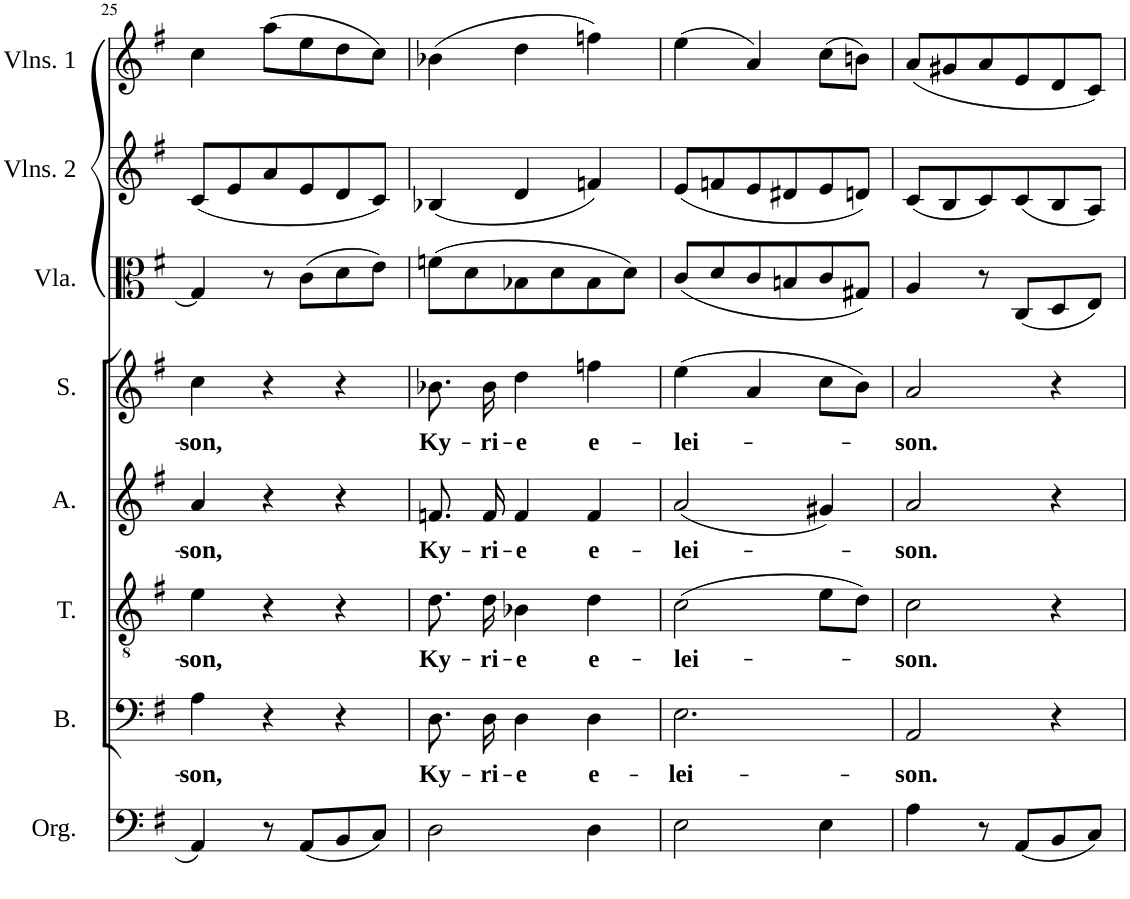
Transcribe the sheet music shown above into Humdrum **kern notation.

**kern	**kern	**text	**kern	**text	**kern	**text	**kern	**text	**kern	**kern	**kern
*part8	*part7	*part7	*part6	*part6	*part5	*part5	*part4	*part4	*part3	*part2	*part1
*staff8	*staff7	*staff7	*staff6	*staff6	*staff5	*staff5	*staff4	*staff4	*staff3	*staff2	*staff1
*I"Organ	*I"Bass	*	*I"Tenor	*	*I"Alto	*	*I"Soprano	*	*I"Viola	*I"Violins 2	*I"Violins 1
*I'Org.	*I'B.	*	*I'T.	*	*I'A.	*	*I'S.	*	*I'Vla.	*I'Vlns. 2	*I'Vlns. 1
!!LO:PB:g=z
*clefF4	*clefF4	*	*clefGv2	*	*clefG2	*	*clefG2	*	*clefC3	*clefG2	*clefG2
*k[f#]	*k[f#]	*	*k[f#]	*	*k[f#]	*	*k[f#]	*	*k[f#]	*k[f#]	*k[f#]
*M3/4	*M3/4	*	*M3/4	*	*M3/4	*	*M3/4	*	*M3/4	*M3/4	*M3/4
=25	=25	=25	=25	=25	=25	=25	=25	=25	=25	=25	=25
!	!	!LO:LY:b	!	!LO:LY:b	!	!LO:LY:b	!	!LO:LY:b	!	!	!
4AA/	4A\	-son,	4e\	-son,	4a/	-son,	4cc\	-son,	4G#/]	(8c/L	4cc\
.	.	.	.	.	.	.	.	.	.	8e/	.
8r	4r	.	4r	.	4r	.	4r	.	8r	8a/	(8aa\L
(8AA/L	.	.	.	.	.	.	.	.	(8c\L	8e/	8ee\
8BB/	4r	.	4r	.	4r	.	4r	.	8d\	8d/	8dd\
8C/J)	.	.	.	.	.	.	.	.	8e\J)	8c/J)	8cc\J)
=26	=26	=26	=26	=26	=26	=26	=26	=26	=26	=26	=26
!	!	!LO:LY:b	!	!LO:LY:b	!	!LO:LY:b	!	!LO:LY:b	!	!	!
2D\	8.D\L	Ky-	8.d\	Ky-	8.fn/L	Ky-	8.b-X\	Ky-	(8fn\L	(4B-X/	(4b-X\
.	.	.	.	.	.	.	.	.	8d\	.	.
!	!	!LO:LY:b	!	!LO:LY:b	!	!LO:LY:b	!	!LO:LY:b	!	!	!
.	16D\Jk	-ri-	16d\	-ri-	16f/Jk	-ri-	16b-\	-ri-	.	.	.
!	!	!LO:LY:b	!	!LO:LY:b	!	!LO:LY:b	!	!LO:LY:b	!	!	!
.	4D\	-e	4B-X\	-e	4f/	-e	4dd\	-e	8B-X\	4d/	4dd\
.	.	.	.	.	.	.	.	.	8d\	.	.
!	!	!LO:LY:b	!	!LO:LY:b	!	!LO:LY:b	!	!LO:LY:b	!	!	!
4D\	4D\	e-	4d\	e-	4f/	e-	4ffn\	e-	8B-\	4fn/)	4ffn\)
.	.	.	.	.	.	.	.	.	8d\J)	.	.
=27	=27	=27	=27	=27	=27	=27	=27	=27	=27	=27	=27
!	!	!LO:LY:b	!	!LO:LY:b	!	!LO:LY:b	!	!LO:LY:b	!	!	!
2E\	2.E\	-lei-	(2c\	-lei-	(2a/	-lei-	(4ee\	-lei-	(8c/L	(8e/L	(4ee\
.	.	.	.	.	.	.	.	.	8d/	8fn/	.
.	.	.	.	.	.	.	4a/	.	8c/	8e/	4a/)
.	.	.	.	.	.	.	.	.	8Bn/	8d#X/	.
4E\	.	.	8e\L	.	4g#X/)	.	8cc\L	.	8c/	8e/	(8cc\L
.	.	.	8d\J)	.	.	.	8b\J)	.	8G#X/J)	8dn/J)	8bn\J)
=28	=28	=28	=28	=28	=28	=28	=28	=28	=28	=28	=28
!	!	!LO:LY:b	!	!LO:LY:b	!	!LO:LY:b	!	!LO:LY:b	!	!	!
4A\	2AA/	-son.	2c\	-son.	2a/	-son.	2a/	-son.	4A/	(8c/L	(8a/L
.	.	.	.	.	.	.	.	.	.	8B/	8g#X/
8r	.	.	.	.	.	.	.	.	8r	8c/)	8a/
(8AA/L	.	.	.	.	.	.	.	.	(8C/L	(8c/	8e/
8BB/	4r	.	4r	.	4r	.	4r	.	8D/	8B/	8d/
8C/J)	.	.	.	.	.	.	.	.	8E/J)	8A/J)	8c/J)
=	=	=	=	=	=	=	=	=	=	=	=
*-	*-	*-	*-	*-	*-	*-	*-	*-	*-	*-	*-
